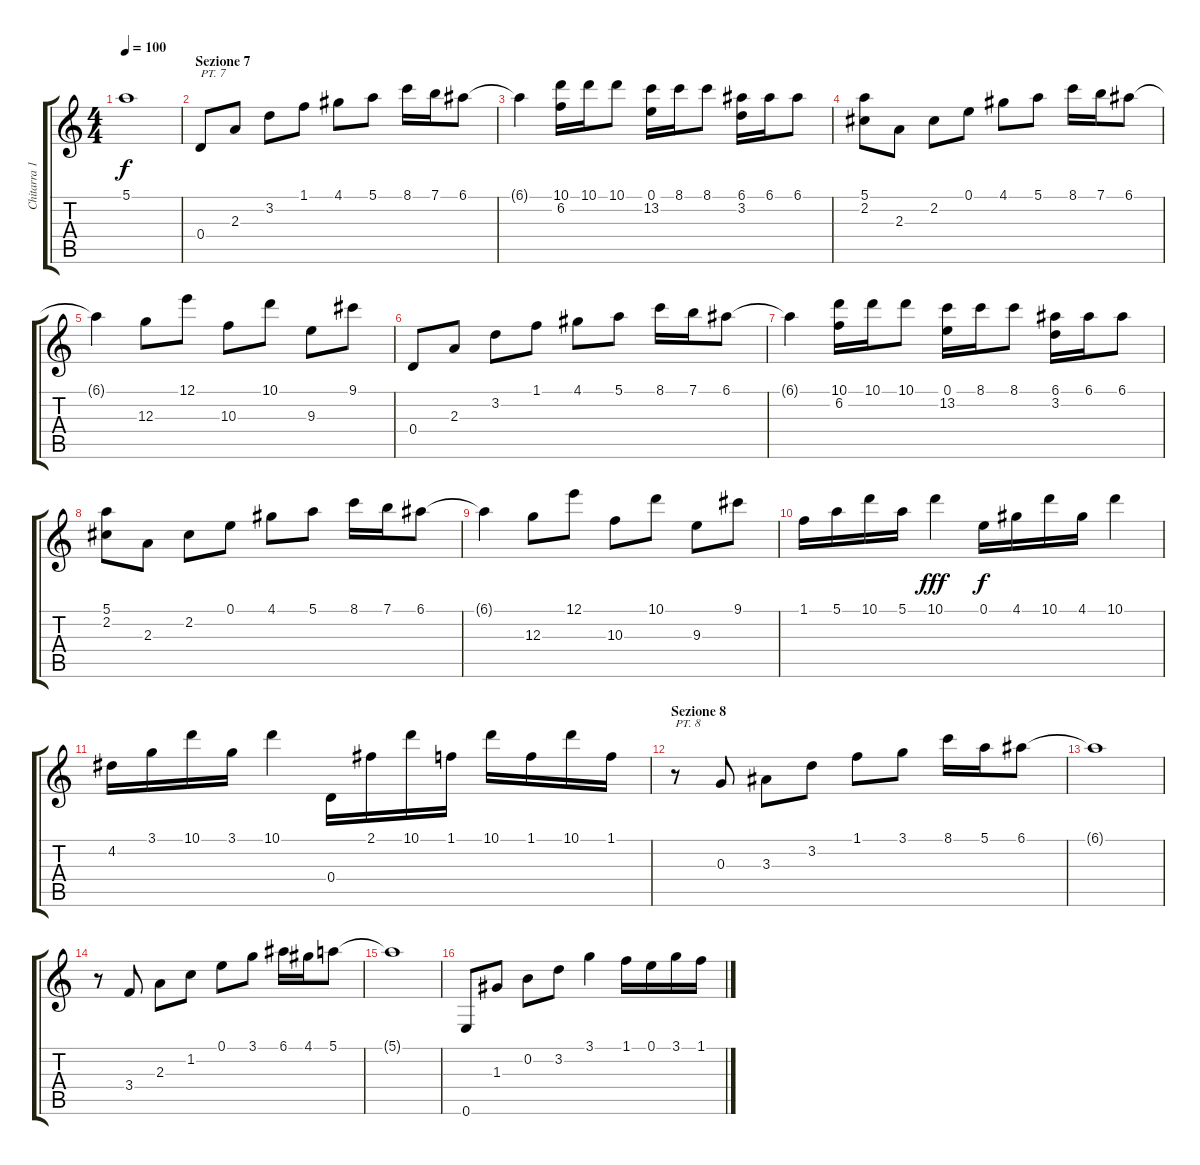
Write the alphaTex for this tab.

\track ("Chitarra 1" "Chitarra 1") {instrument acousticguitarnylon}
\staff {score tabs}
\tuning (E4 B3 G3 D3 A2 E2) {hide}
\ts (4 4)
\tempo 100
\clef g2
\ks c
5.1.1{dy f} |
\section ("" "Sezione 7")
0.4.8{txt "PT. 7"} 2.3.8 3.2.8 1.1.8 4.1.8 5.1.8 8.1.16 7.1.16 6.1.8 |
6.1{t}.4 (10.1 6.2).16 10.1.16 10.1.8 (0.1 13.2).16 8.1.16 8.1.8 (6.1 3.2).16 6.1.16 6.1.8 |
(5.1 2.2).8 2.3.8 2.2.8 0.1.8 4.1.8 5.1.8 8.1.16 7.1.16 6.1.8 |
6.1{t}.4 12.3.8 12.1.8 10.3.8 10.1.8 9.3.8 9.1.8 |
0.4.8 2.3.8 3.2.8 1.1.8 4.1.8 5.1.8 8.1.16 7.1.16 6.1.8 |
6.1{t}.4 (10.1 6.2).16 10.1.16 10.1.8 (0.1 13.2).16 8.1.16 8.1.8 (6.1 3.2).16 6.1.16 6.1.8 |
(5.1 2.2).8 2.3.8 2.2.8 0.1.8 4.1.8 5.1.8 8.1.16 7.1.16 6.1.8 |
6.1{t}.4 12.3.8 12.1.8 10.3.8 10.1.8 9.3.8 9.1.8 |
1.1.16 5.1.16 10.1.16 5.1.16 10.1.4{dy fff} 0.1.16{dy f} 4.1.16 10.1.16 4.1.16 10.1.4 |
4.2.16 3.1.16 10.1.16 3.1.16 10.1.4 0.4.16 2.1.16 10.1.16 1.1.16 10.1.16 1.1.16 10.1.16 1.1.16 |
\section ("" "Sezione 8")
r.8{txt "PT. 8"} 0.3.8 3.3.8 3.2.8 1.1.8 3.1.8 8.1.16 5.1.16 6.1.8 |
6.1{t}.1 |
r.8 3.4.8 2.3.8 1.2.8 0.1.8 3.1.8 6.1.16 4.1.16 5.1.8 |
5.1{t}.1 |
0.6.8 1.3.8 0.2.8 3.2.8 3.1.4 1.1.16 0.1.16 3.1.16 1.1.16
